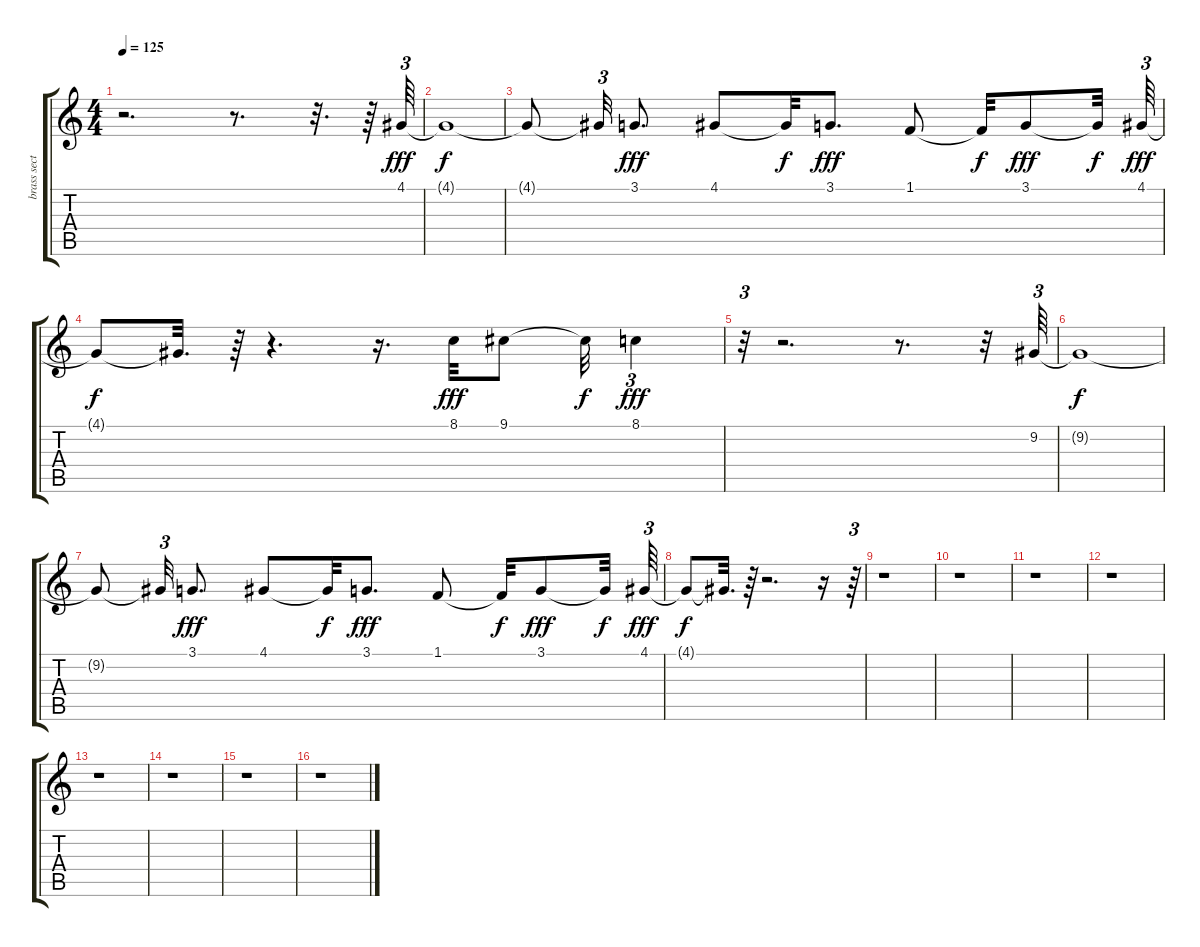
\track ("brass section" "brass sect") {instrument trumpet}
\staff {score tabs}
\tuning (E4 B3 G3 D3 A2 E2) {hide}
\ts (4 4)
\tempo 125
\clef g2
\ks c
r.2{d dy f} r.8{d} r.32{d} r.64 4.1.64{tu (3 2) dy fff} |
4.1{t}.1{dy f} |
4.1{t}.8 4.1{t}.32{tu (3 2)} 3.1.8{d dy fff} 4.1.8 4.1{t}.32{dy f} 3.1.8{d dy fff} 1.1.8 1.1{t}.32{dy f} 3.1.8{dy fff} 3.1{t}.32{dy f} 4.1.64{tu (3 2) dy fff} |
4.1{t}.8{dy f} 4.1{t}.32{d} r.64 r.4{d} r.16{d} 8.1.32{dy fff} 9.1.8 9.1{t}.32{dy f} 8.1.4{tu (3 2) dy fff} |
r.32{tu (3 2)} r.2{d} r.8{d} r.32 9.2.64{tu (3 2)} |
9.2{t}.1{dy f} |
9.2{t}.8 9.2{t}.32{tu (3 2)} 3.1.8{d dy fff} 4.1.8 4.1{t}.32{dy f} 3.1.8{d dy fff} 1.1.8 1.1{t}.32{dy f} 3.1.8{dy fff} 3.1{t}.32{dy f} 4.1.64{tu (3 2) dy fff} |
4.1{t}.8{dy f} 4.1{t}.32{d} r.64 r.2{d} r.16 r.64{tu (3 2)} |
r.1 |
r.1 |
r.1 |
r.1 |
r.1 |
r.1 |
r.1 |
r.1
